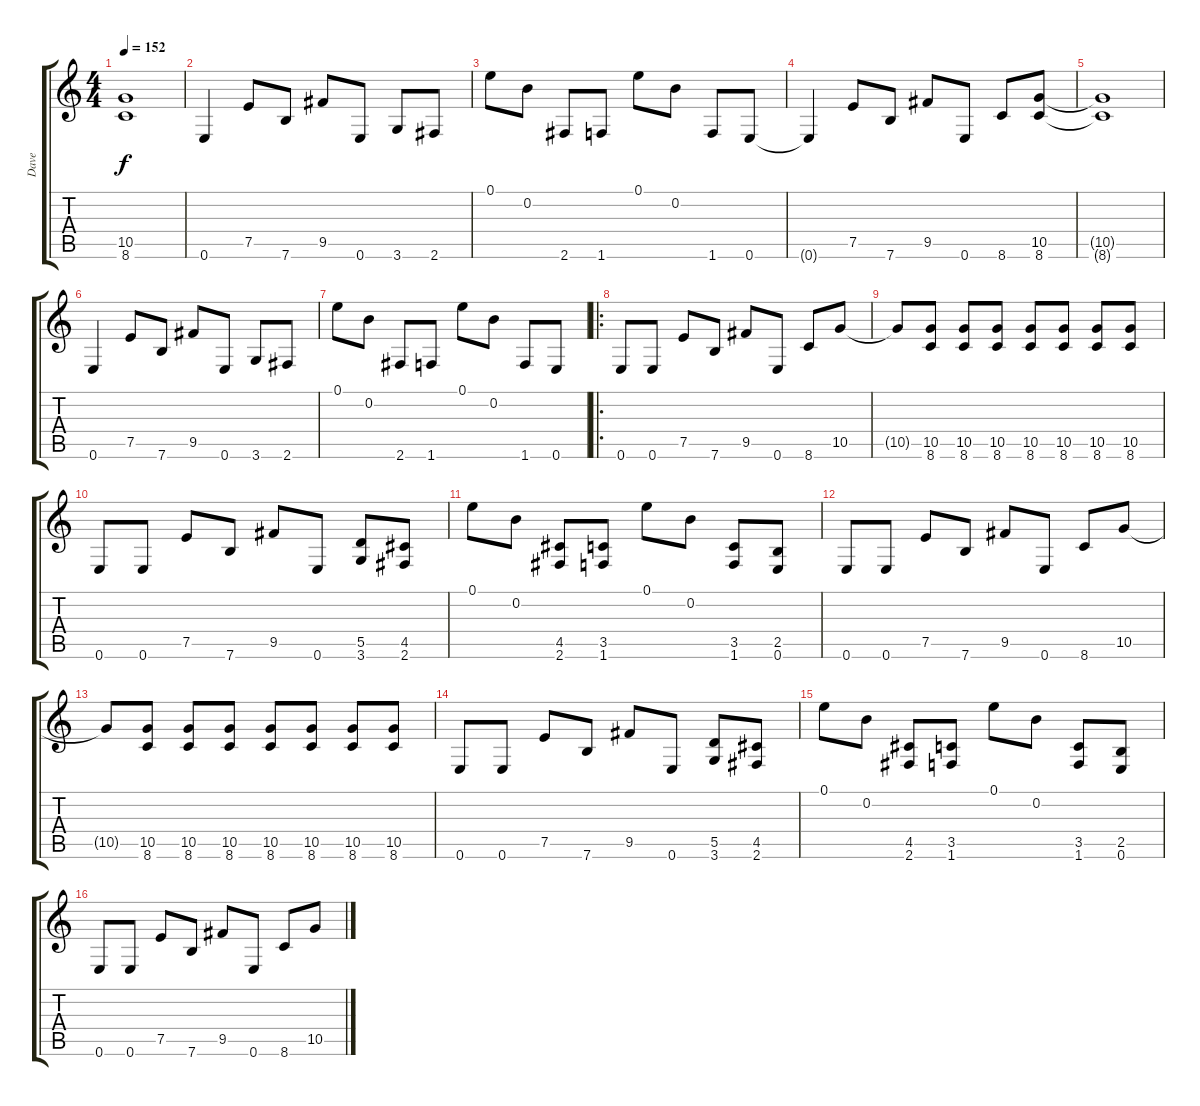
\track ("Dave" "Dave") {instrument distortionguitar}
\staff {score tabs}
\tuning (E4 B3 G3 D3 A2 E2) {hide}
\ts (4 4)
\tempo 152
\clef g2
\ks c
(10.5{t} 8.6{t}).1{dy f} |
0.6.4 7.5.8 7.6.8 9.5.8 0.6.8 3.6.8 2.6.8 |
0.1.8 0.2.8 2.6.8 1.6.8 0.1.8 0.2.8 1.6.8 0.6.8 |
0.6{t}.4 7.5.8 7.6.8 9.5.8 0.6.8 8.6.8 (10.5 8.6).8 |
(10.5{t} 8.6{t}).1 |
0.6.4 7.5.8 7.6.8 9.5.8 0.6.8 3.6.8 2.6.8 |
0.1.8 0.2.8 2.6.8 1.6.8 0.1.8 0.2.8 1.6.8 0.6.8 |
\ro
0.6.8 0.6.8 7.5.8 7.6.8 9.5.8 0.6.8 8.6.8 10.5.8 |
10.5{t}.8 (10.5 8.6).8 (10.5 8.6).8 (10.5 8.6).8 (10.5 8.6).8 (10.5 8.6).8 (10.5 8.6).8 (10.5 8.6).8 |
0.6.8 0.6.8 7.5.8 7.6.8 9.5.8 0.6.8 (5.5 3.6).8 (4.5 2.6).8 |
0.1.8 0.2.8 (4.5 2.6).8 (3.5 1.6).8 0.1.8 0.2.8 (3.5 1.6).8 (2.5 0.6).8 |
0.6.8 0.6.8 7.5.8 7.6.8 9.5.8 0.6.8 8.6.8 10.5.8 |
10.5{t}.8 (10.5 8.6).8 (10.5 8.6).8 (10.5 8.6).8 (10.5 8.6).8 (10.5 8.6).8 (10.5 8.6).8 (10.5 8.6).8 |
0.6.8 0.6.8 7.5.8 7.6.8 9.5.8 0.6.8 (5.5 3.6).8 (4.5 2.6).8 |
0.1.8 0.2.8 (4.5 2.6).8 (3.5 1.6).8 0.1.8 0.2.8 (3.5 1.6).8 (2.5 0.6).8 |
0.6.8 0.6.8 7.5.8 7.6.8 9.5.8 0.6.8 8.6.8 10.5.8
